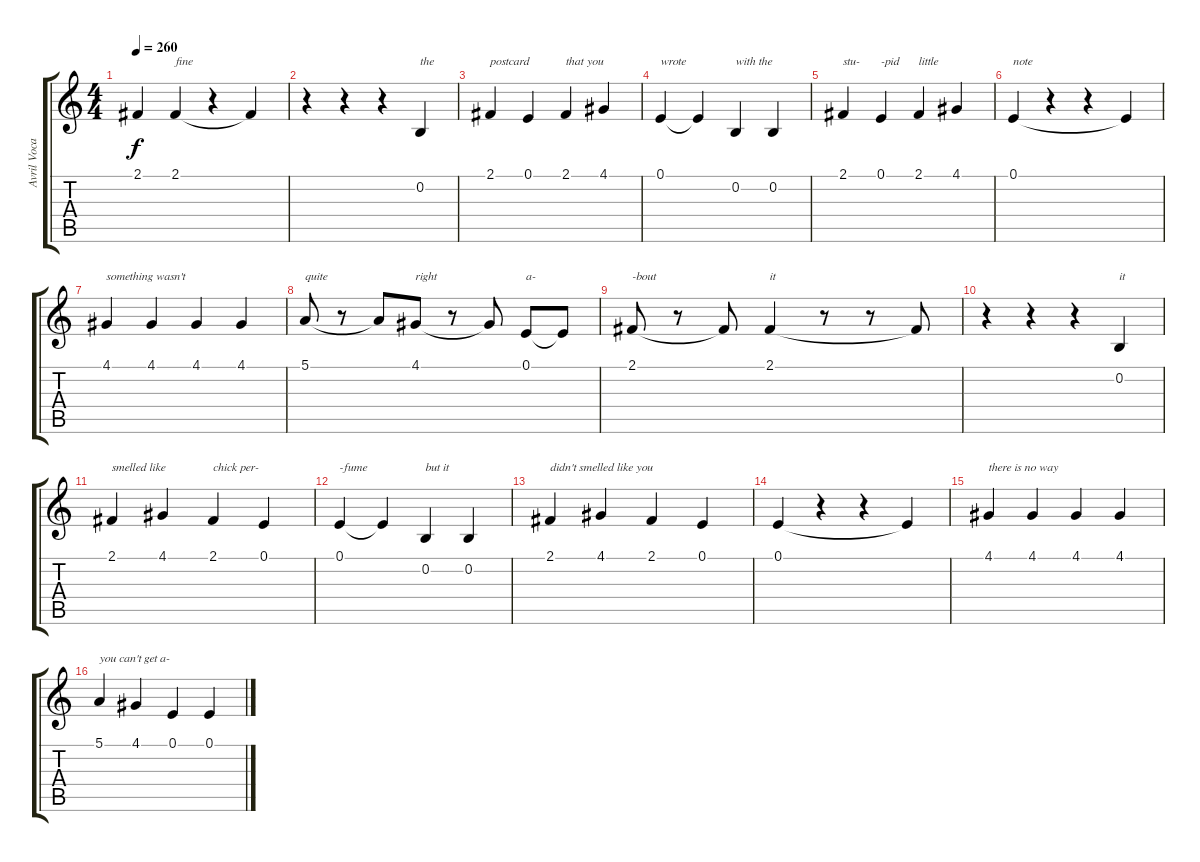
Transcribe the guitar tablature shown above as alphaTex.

\track ("Avril Vocals" "Avril Voca") {instrument clarinet}
\staff {score tabs}
\tuning (E4 B3 G3 D3 A2 E2) {hide}
\ts (4 4)
\tempo 260
\clef g2
\ks c
2.1{t}.4{dy f} 2.1.4{txt "fine"} r.4 2.1{t}.4 |
r.4 r.4 r.4 0.2.4{txt "the"} |
2.1.4{txt "postcard"} 0.1.4 2.1.4{txt "that you"} 4.1.4 |
0.1.4{txt "wrote"} 0.1{t}.4 0.2.4{txt "with the"} 0.2.4 |
2.1.4{txt "stu-"} 0.1.4{txt "-pid"} 2.1.4{txt "little"} 4.1.4 |
0.1.4{txt "note"} r.4 r.4 0.1{t}.4 |
4.1.4{txt "something wasn't"} 4.1.4 4.1.4 4.1.4 |
5.1.8{txt "quite"} r.8 5.1{t}.8 4.1.8{txt "right"} r.8 4.1{t}.8 0.1.8{txt "a-"} 0.1{t}.8 |
2.1.8{txt "-bout"} r.8 2.1{t}.8 2.1.4{txt "it"} r.8 r.8 2.1{t}.8 |
r.4 r.4 r.4 0.2.4{txt "it"} |
2.1.4{txt "smelled like"} 4.1.4 2.1.4{txt "chick per-"} 0.1.4 |
0.1.4{txt "-fume"} 0.1{t}.4 0.2.4{txt "but it"} 0.2.4 |
2.1.4{txt "didn't smelled like you"} 4.1.4 2.1.4 0.1.4 |
0.1.4 r.4 r.4 0.1{t}.4 |
4.1.4{txt "there is no way"} 4.1.4 4.1.4 4.1.4 |
5.1.4{txt "you can't get a-"} 4.1.4 0.1.4 0.1.4
